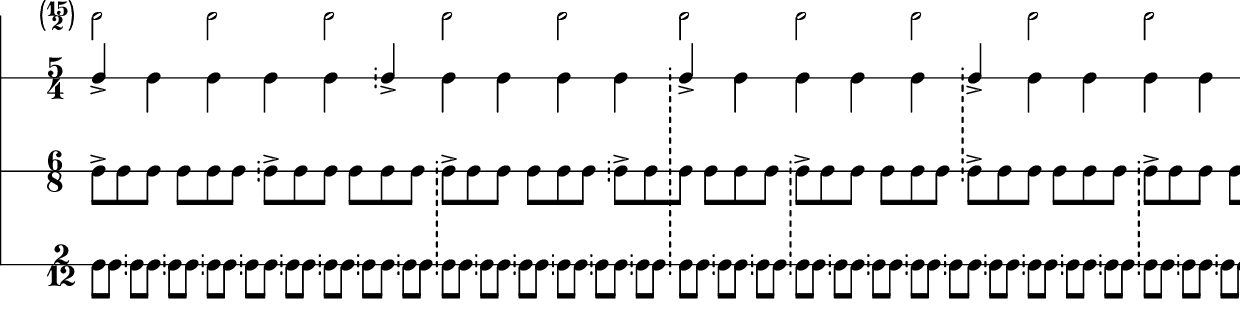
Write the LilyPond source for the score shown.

\include "lilypond-book-preamble.ly"
      #(ly:set-option 'eps-box-padding 3.000000)
\version "2.20.0"

ntr = {\override NoteHead.transparent = ##t }
ntro = {\override NoteHead.transparent = ##f }

\paper {
  indent = 0\mm}





<<
  
  
  \new DrumStaff \with{fontSize = #-3
    \override StaffSymbol.staff-space = #(magstep -3)
    \hide Clef 
    \override StaffSymbol.line-count = #0 
        \override VerticalAxisGroup.default-staff-staff-spacing =
    #'((basic-distance . 6)
       (minimum-distance . 2)
       (padding . -3)
       (stretchability . 1))
  
  }
  
  {
   
   \override Staff.TimeSignature.stencil = #(lambda (grob)
    (parenthesize-stencil (ly:time-signature::print grob) 0.1 0.4 0.4 0.1 ))
   
   
    \time 15/2 %\stopStaff
    c2 \repeat unfold 14{c2}
    \bar" " c4 
    
   }
   
   
   
 \new GrandStaff <<
   
 \new DrumStaff \with{
    \hide Clef 
    \override StaffSymbol.line-count = #1 }{
   \numericTimeSignature
    \time 5/4
     \repeat unfold 6 {
   \stemUp c4-> \stemDown c c c c \bar "!"
    }
    
   

   
    \bar"||" \stemUp c4->
   }
\new DrumStaff \with{\hide Clef
    \override StaffSymbol.line-count = #1 
  }{
    \time 6/8
    \repeat unfold 10 {
       c8-> c c c c c \bar "!" } 
    
     

      \noBreak\bar"||"

                         \stemUp c8->

    }


\new DrumStaff \with{\hide Clef
    \override StaffSymbol.line-count = #1 
  }{
    \time 2/12
    \repeat unfold 45 {
       c8*4/6 [c8*4/6] \bar "!" } 
    
     

      \noBreak\bar"||"

                         \stemUp c8->
   
   
    }





>>

>>


\layout {
  \context {
    \Score
    \remove "Timing_translator"
    \remove "Default_bar_line_engraver"
  }
  \context {
    \DrumStaff
    \consists "Timing_translator"
    \consists "Default_bar_line_engraver"
  }
  
}

